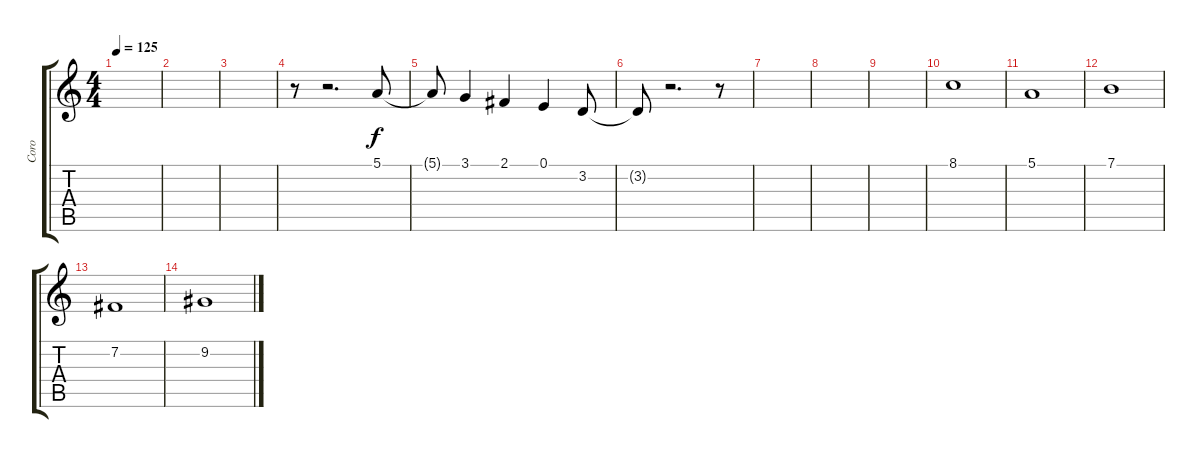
\track ("Coro" "Coro") {instrument choiraahs}
\staff {score tabs}
\tuning (E4 B3 G3 D3 A2 E2) {hide}
\ts (4 4)
\tempo 125
\clef g2
\ks c
|
|
|
r.8 r.2{d} 5.1.8 |
5.1{t}.8 3.1.4 2.1.4 0.1.4 3.2.8 |
3.2{t}.8 r.2{d} r.8 |
|
|
|
8.1.1 |
5.1.1 |
7.1.1 |
7.2.1 |
9.2.1
